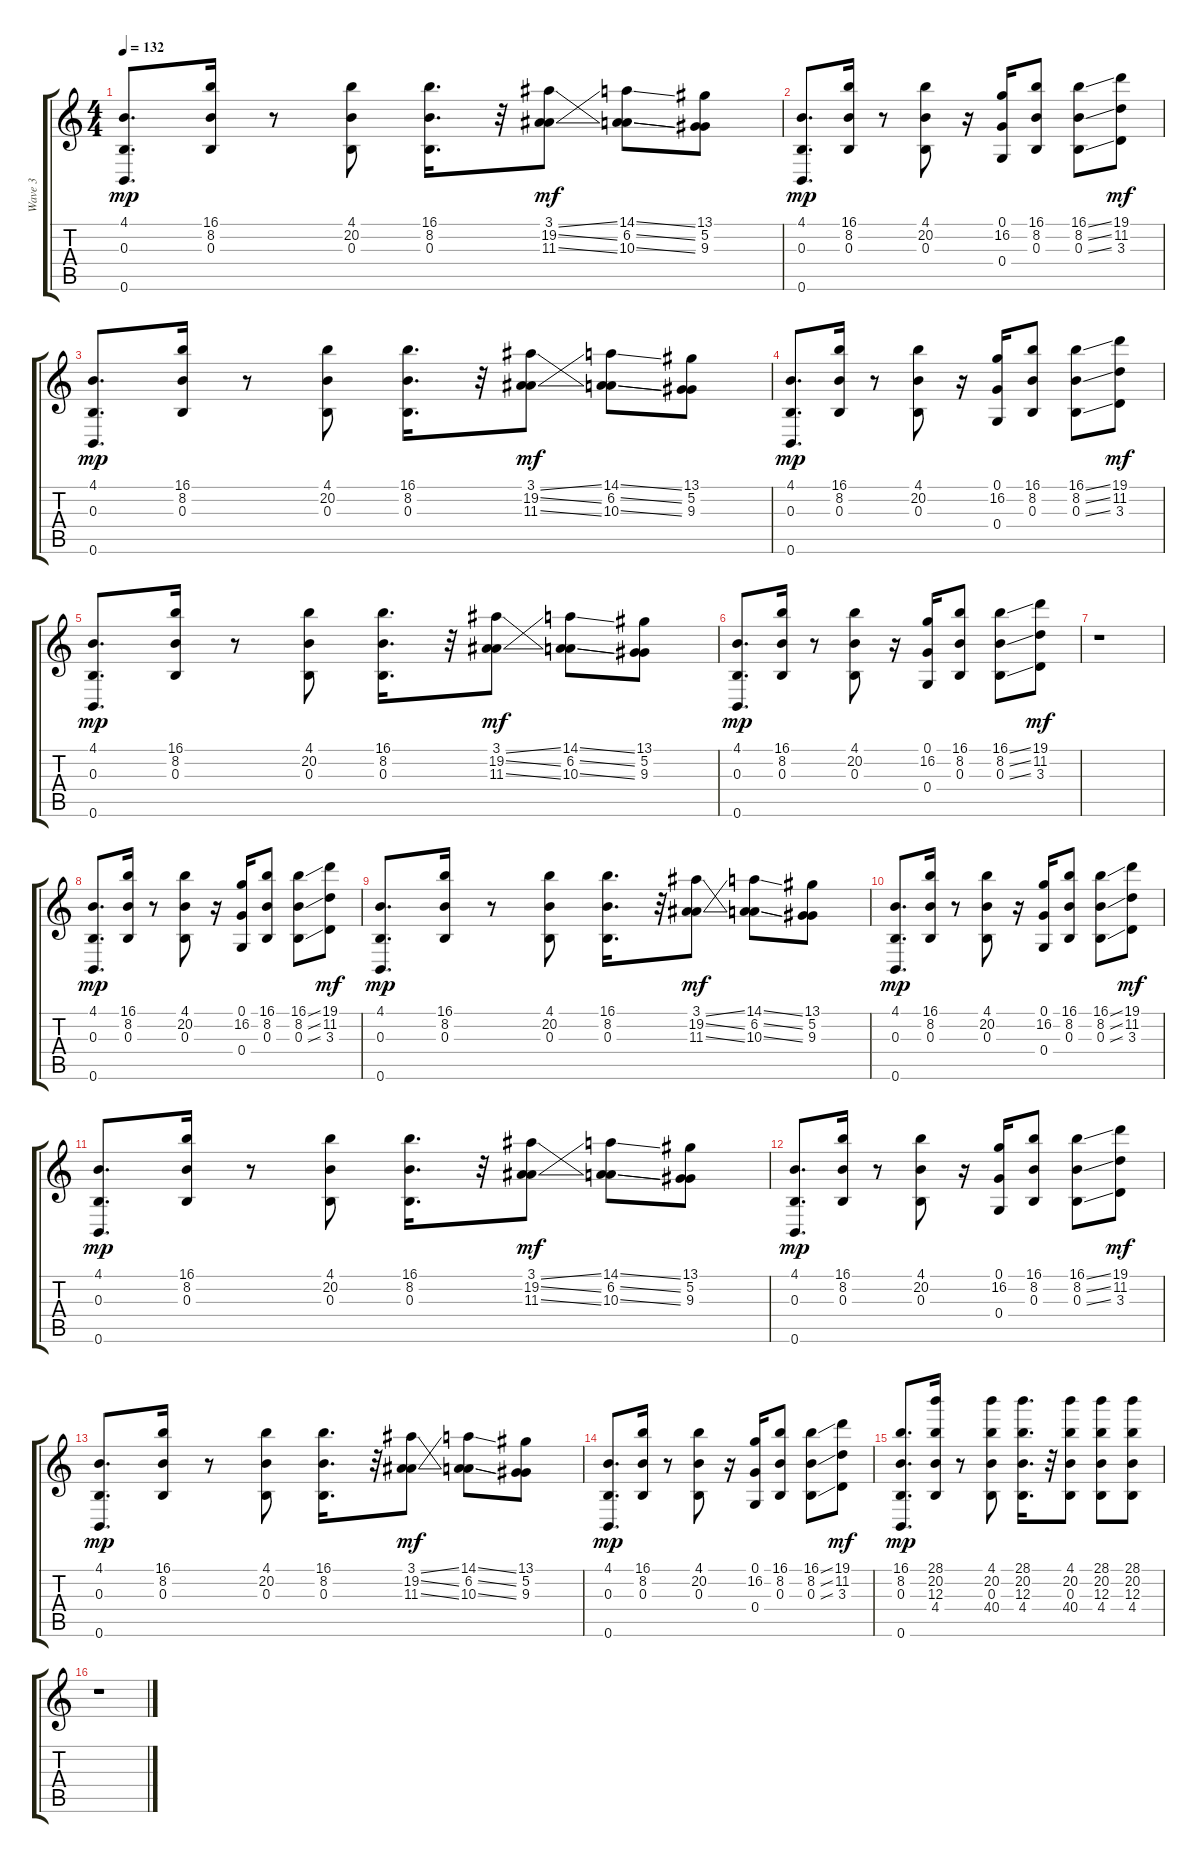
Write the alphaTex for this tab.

\track ("Wave 3" "Wave 3") {instrument lead2sawtooth}
\staff {score tabs}
\tuning (G4 Eb4 B3 G3 Eb3 B2) {hide}
\ts (4 4)
\tempo 132
\clef g2
\ks c
(4.1 0.3 0.6).8{d dy mp} (16.1 8.2 0.3).16 r.8 (4.1 20.2 0.3).8 (16.1 8.2 0.3).16{d} r.32 (3.1{ss} 19.2{ss} 11.3{ss}).8{dy mf} (14.1{ss} 6.2{ss} 10.3{ss}).8 (13.1 5.2 9.3).8 |
(4.1 0.3 0.6).8{d dy mp} (16.1 8.2 0.3).16 r.8 (4.1 20.2 0.3).8 r.16 (0.1 16.2 0.4).16 (16.1 8.2 0.3).8 (16.1{ss} 8.2{ss} 0.3{ss}).8 (19.1 11.2 3.3).8{dy mf} |
(4.1 0.3 0.6).8{d dy mp} (16.1 8.2 0.3).16 r.8 (4.1 20.2 0.3).8 (16.1 8.2 0.3).16{d} r.32 (3.1{ss} 19.2{ss} 11.3{ss}).8{dy mf} (14.1{ss} 6.2{ss} 10.3{ss}).8 (13.1 5.2 9.3).8 |
(4.1 0.3 0.6).8{d dy mp} (16.1 8.2 0.3).16 r.8 (4.1 20.2 0.3).8 r.16 (0.1 16.2 0.4).16 (16.1 8.2 0.3).8 (16.1{ss} 8.2{ss} 0.3{ss}).8 (19.1 11.2 3.3).8{dy mf} |
(4.1 0.3 0.6).8{d dy mp} (16.1 8.2 0.3).16 r.8 (4.1 20.2 0.3).8 (16.1 8.2 0.3).16{d} r.32 (3.1{ss} 19.2{ss} 11.3{ss}).8{dy mf} (14.1{ss} 6.2{ss} 10.3{ss}).8 (13.1 5.2 9.3).8 |
(4.1 0.3 0.6).8{d dy mp} (16.1 8.2 0.3).16 r.8 (4.1 20.2 0.3).8 r.16 (0.1 16.2 0.4).16 (16.1 8.2 0.3).8 (16.1{ss} 8.2{ss} 0.3{ss}).8 (19.1 11.2 3.3).8{dy mf} |
r.1 |
(4.1 0.3 0.6).8{d dy mp} (16.1 8.2 0.3).16 r.8 (4.1 20.2 0.3).8 r.16 (0.1 16.2 0.4).16 (16.1 8.2 0.3).8 (16.1{ss} 8.2{ss} 0.3{ss}).8 (19.1 11.2 3.3).8{dy mf} |
(4.1 0.3 0.6).8{d dy mp} (16.1 8.2 0.3).16 r.8 (4.1 20.2 0.3).8 (16.1 8.2 0.3).16{d} r.32 (3.1{ss} 19.2{ss} 11.3{ss}).8{dy mf} (14.1{ss} 6.2{ss} 10.3{ss}).8 (13.1 5.2 9.3).8 |
(4.1 0.3 0.6).8{d dy mp} (16.1 8.2 0.3).16 r.8 (4.1 20.2 0.3).8 r.16 (0.1 16.2 0.4).16 (16.1 8.2 0.3).8 (16.1{ss} 8.2{ss} 0.3{ss}).8 (19.1 11.2 3.3).8{dy mf} |
(4.1 0.3 0.6).8{d dy mp} (16.1 8.2 0.3).16 r.8 (4.1 20.2 0.3).8 (16.1 8.2 0.3).16{d} r.32 (3.1{ss} 19.2{ss} 11.3{ss}).8{dy mf} (14.1{ss} 6.2{ss} 10.3{ss}).8 (13.1 5.2 9.3).8 |
(4.1 0.3 0.6).8{d dy mp} (16.1 8.2 0.3).16 r.8 (4.1 20.2 0.3).8 r.16 (0.1 16.2 0.4).16 (16.1 8.2 0.3).8 (16.1{ss} 8.2{ss} 0.3{ss}).8 (19.1 11.2 3.3).8{dy mf} |
(4.1 0.3 0.6).8{d dy mp} (16.1 8.2 0.3).16 r.8 (4.1 20.2 0.3).8 (16.1 8.2 0.3).16{d} r.32 (3.1{ss} 19.2{ss} 11.3{ss}).8{dy mf} (14.1{ss} 6.2{ss} 10.3{ss}).8 (13.1 5.2 9.3).8 |
(4.1 0.3 0.6).8{d dy mp} (16.1 8.2 0.3).16 r.8 (4.1 20.2 0.3).8 r.16 (0.1 16.2 0.4).16 (16.1 8.2 0.3).8 (16.1{ss} 8.2{ss} 0.3{ss}).8 (19.1 11.2 3.3).8{dy mf} |
(16.1 8.2 0.3 0.6).8{d dy mp} (28.1 20.2 12.3 4.4).16 r.8 (4.1 20.2 0.3 40.4).8 (28.1 20.2 12.3 4.4).16{d} r.32 (4.1 20.2 0.3 40.4).8 (28.1 20.2 12.3 4.4).8 (28.1 20.2 12.3 4.4).8 |
r.1
